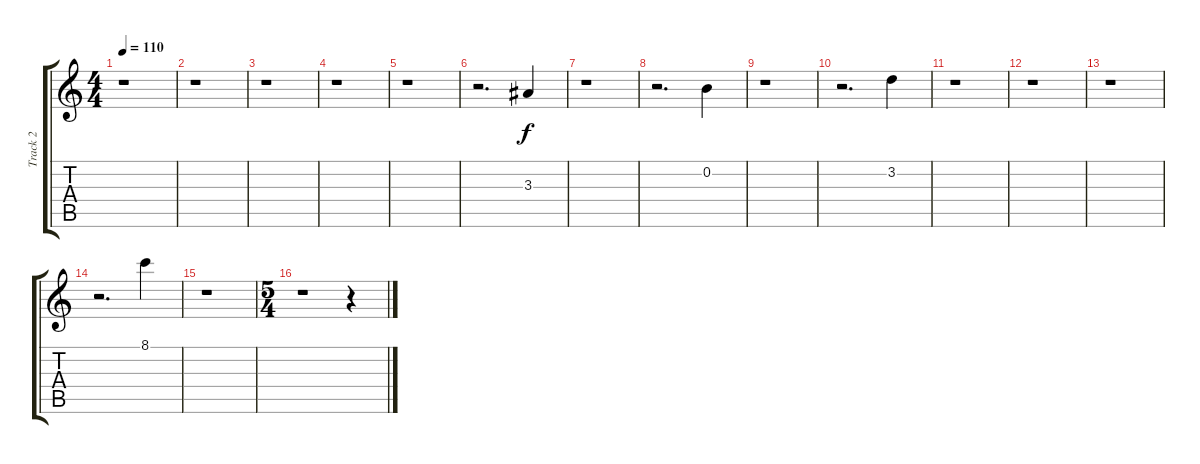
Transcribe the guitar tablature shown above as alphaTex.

\track ("Track 2" "Track 2") {instrument distortionguitar}
\staff {score tabs}
\tuning (E4 B3 G3 D3 A2 E2) {hide}
\ts (4 4)
\tempo 110
\clef g2
\ks c
r.1{dy f} |
r.1 |
r.1 |
r.1 |
r.1 |
r.2{d} 3.3.4{instrument guitarharmonics} |
r.1 |
r.2{d} 0.2.4 |
r.1 |
r.2{d} 3.2.4 |
r.1 |
r.1 |
r.1 |
r.2{d} 8.1.4 |
r.1 |
\ts (5 4)
r.1 r.4
